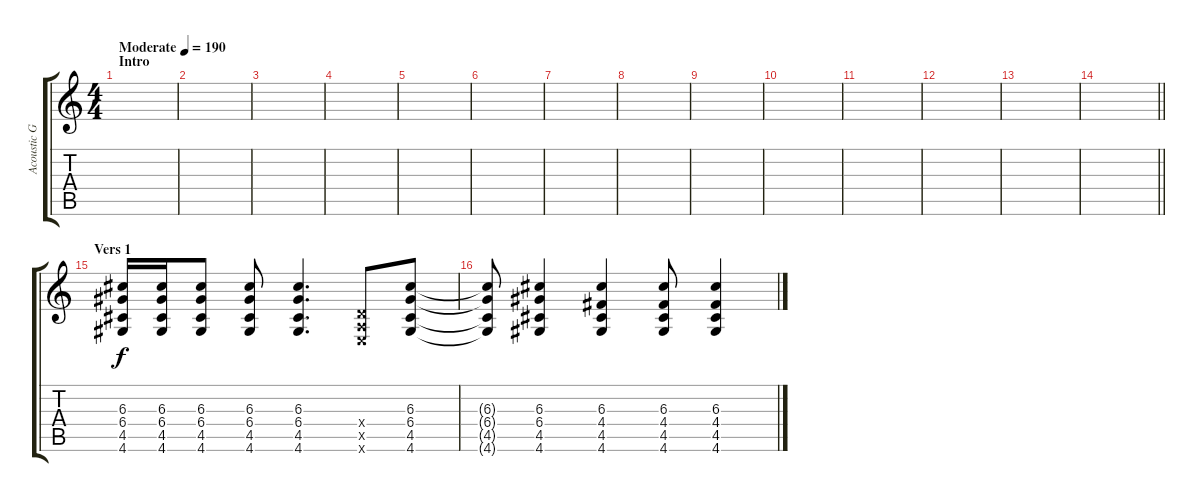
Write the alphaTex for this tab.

\track ("Acoustic Guitar" "Acoustic G") {instrument acousticguitarnylon}
\staff {score tabs}
\tuning (E4 B3 G3 D3 A2 E2) {hide}
\ts (4 4)
\section ("" "Intro")
\tempo (190 "Moderate")
\clef g2
\ks c
|
|
|
|
|
|
|
|
|
|
|
|
|
\barLineRight lightlight
|
\section ("" "Vers 1")
(6.3 6.4 4.5 4.6).16 (6.3 6.4 4.5 4.6).16 (6.3 6.4 4.5 4.6).8 (6.3 6.4 4.5 4.6).8 (6.3 6.4 4.5 4.6).4{d} (0.4{x} 0.5{x} 0.6{x}).8 (6.3 6.4 4.5 4.6).8 |
(6.3{t} 6.4{t} 4.5{t} 4.6{t}).8 (6.3 6.4 4.5 4.6).4 (6.3 4.4 4.5 4.6).4 (6.3 4.4 4.5 4.6).8 (6.3 4.4 4.5 4.6).4
